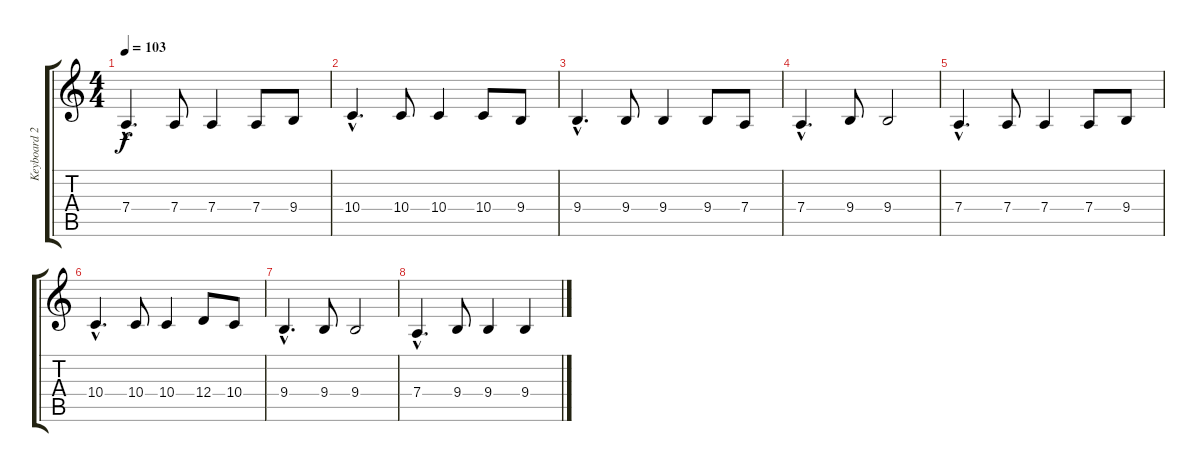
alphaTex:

\track ("Keyboard 2" "Keyboard 2") {instrument pad7halo}
\staff {score tabs}
\tuning (E4 B3 G3 D3 A2 E2) {hide}
\ts (4 4)
\tempo 103
\clef g2
\ks c
7.4{hac}.4{d dy f} 7.4.8 7.4.4 7.4.8 9.4.8 |
10.4{hac}.4{d} 10.4.8 10.4.4 10.4.8 9.4.8 |
9.4{hac}.4{d} 9.4.8 9.4.4 9.4.8 7.4.8 |
7.4{hac}.4{d} 9.4.8 9.4.2 |
7.4{hac}.4{d} 7.4.8 7.4.4 7.4.8 9.4.8 |
10.4{hac}.4{d} 10.4.8 10.4.4 12.4.8 10.4.8 |
9.4{hac}.4{d} 9.4.8 9.4.2 |
7.4{hac}.4{d} 9.4.8 9.4.4 9.4.4
